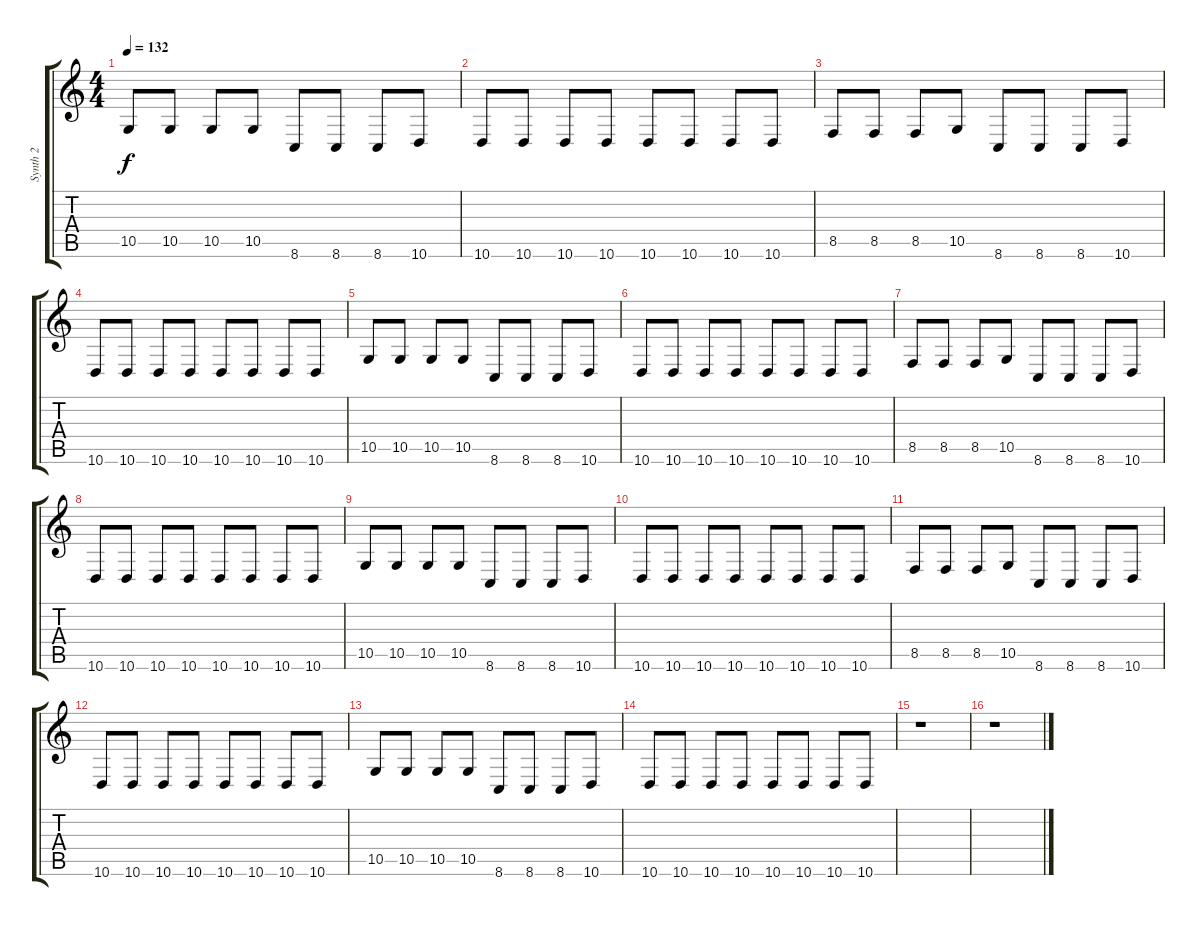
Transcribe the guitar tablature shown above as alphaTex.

\track ("Synth 2" "Synth 2") {instrument lead4chiff}
\staff {score tabs}
\tuning (E4 B3 G3 D3 A2 E2) {hide}
\ts (4 4)
\tempo 132
\clef g2
\ks c
10.5.8{dy f} 10.5.8 10.5.8 10.5.8 8.6.8 8.6.8 8.6.8 10.6.8 |
10.6.8 10.6.8 10.6.8 10.6.8 10.6.8 10.6.8 10.6.8 10.6.8 |
8.5.8 8.5.8 8.5.8 10.5.8 8.6.8 8.6.8 8.6.8 10.6.8 |
10.6.8 10.6.8 10.6.8 10.6.8 10.6.8 10.6.8 10.6.8 10.6.8 |
10.5.8 10.5.8 10.5.8 10.5.8 8.6.8 8.6.8 8.6.8 10.6.8 |
10.6.8 10.6.8 10.6.8 10.6.8 10.6.8 10.6.8 10.6.8 10.6.8 |
8.5.8 8.5.8 8.5.8 10.5.8 8.6.8 8.6.8 8.6.8 10.6.8 |
10.6.8 10.6.8 10.6.8 10.6.8 10.6.8 10.6.8 10.6.8 10.6.8 |
10.5.8 10.5.8 10.5.8 10.5.8 8.6.8 8.6.8 8.6.8 10.6.8 |
10.6.8 10.6.8 10.6.8 10.6.8 10.6.8 10.6.8 10.6.8 10.6.8 |
8.5.8 8.5.8 8.5.8 10.5.8 8.6.8 8.6.8 8.6.8 10.6.8 |
10.6.8 10.6.8 10.6.8 10.6.8 10.6.8 10.6.8 10.6.8 10.6.8 |
10.5.8 10.5.8 10.5.8 10.5.8 8.6.8 8.6.8 8.6.8 10.6.8 |
10.6.8 10.6.8 10.6.8 10.6.8 10.6.8 10.6.8 10.6.8 10.6.8 |
r.1 |
r.1
